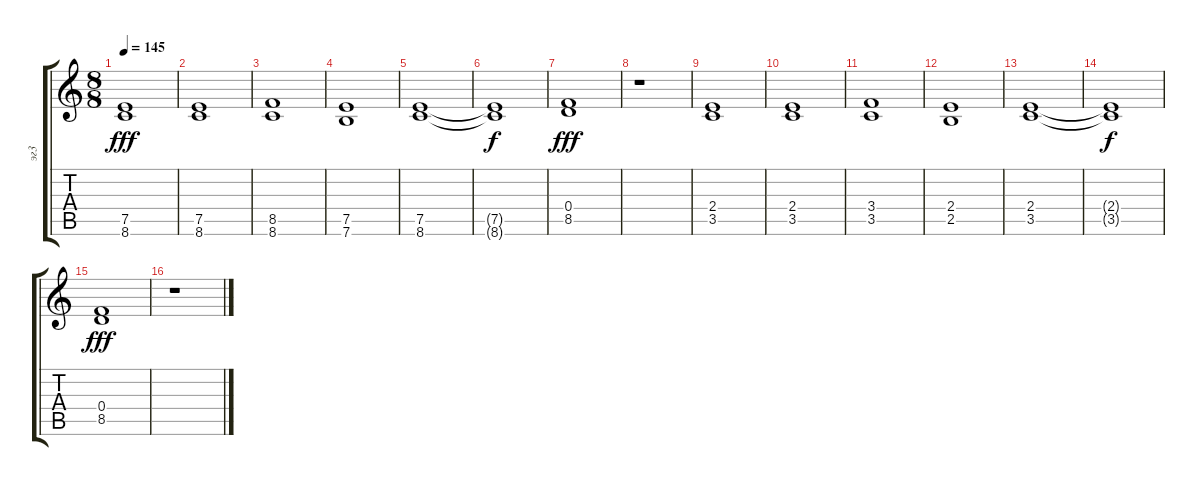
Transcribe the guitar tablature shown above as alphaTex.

\track ("эг3" "эг3") {instrument distortionguitar}
\staff {score tabs}
\tuning (E4 B3 G3 D3 A2 E2) {hide}
\ts (8 8)
\tempo 145
\clef g2
\ks c
(7.5 8.6).1{dy fff} |
(7.5 8.6).1 |
(8.5 8.6).1 |
(7.5 7.6).1 |
(7.5 8.6).1 |
(7.5{t} 8.6{t}).1{dy f} |
(0.4 8.5).1{dy fff} |
r.1 |
(2.4 3.5).1 |
(2.4 3.5).1 |
(3.4 3.5).1 |
(2.4 2.5).1 |
(2.4 3.5).1 |
(2.4{t} 3.5{t}).1{dy f} |
(0.4 8.5).1{dy fff} |
r.1
